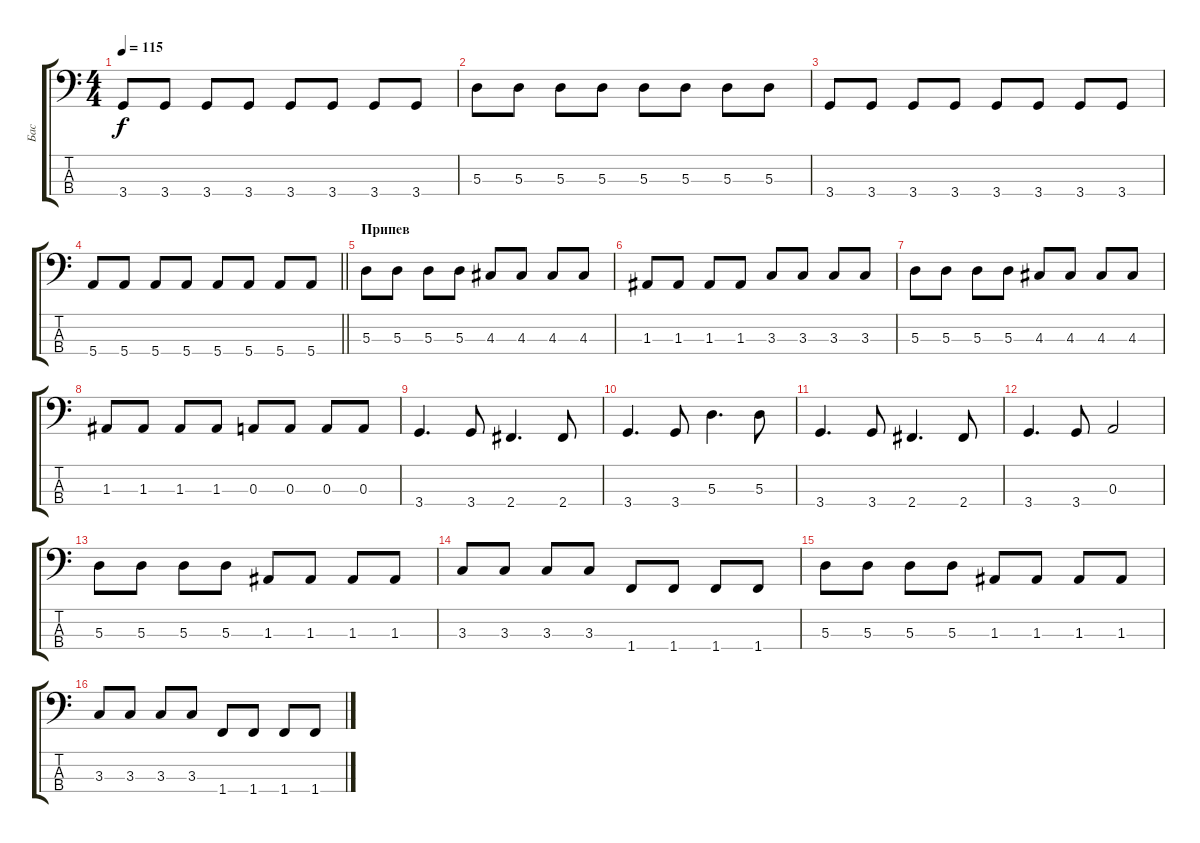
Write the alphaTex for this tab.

\track ("Бас" "Бас") {instrument electricbasspick}
\staff {score tabs}
\tuning (G2 D2 A1 E1) {hide}
\ts (4 4)
\tempo 115
\clef f4
\ks c
3.4.8{dy f} 3.4.8 3.4.8 3.4.8 3.4.8 3.4.8 3.4.8 3.4.8 |
5.3.8 5.3.8 5.3.8 5.3.8 5.3.8 5.3.8 5.3.8 5.3.8 |
3.4.8 3.4.8 3.4.8 3.4.8 3.4.8 3.4.8 3.4.8 3.4.8 |
\barLineRight lightlight
5.4.8 5.4.8 5.4.8 5.4.8 5.4.8 5.4.8 5.4.8 5.4.8 |
\section ("" "Припев")
5.3.8 5.3.8 5.3.8 5.3.8 4.3.8 4.3.8 4.3.8 4.3.8 |
1.3.8 1.3.8 1.3.8 1.3.8 3.3.8 3.3.8 3.3.8 3.3.8 |
5.3.8 5.3.8 5.3.8 5.3.8 4.3.8 4.3.8 4.3.8 4.3.8 |
1.3.8 1.3.8 1.3.8 1.3.8 0.3.8 0.3.8 0.3.8 0.3.8 |
3.4.4{d} 3.4.8 2.4.4{d} 2.4.8 |
3.4.4{d} 3.4.8 5.3.4{d} 5.3.8 |
3.4.4{d} 3.4.8 2.4.4{d} 2.4.8 |
3.4.4{d} 3.4.8 0.3.2 |
5.3.8 5.3.8 5.3.8 5.3.8 1.3.8 1.3.8 1.3.8 1.3.8 |
3.3.8 3.3.8 3.3.8 3.3.8 1.4.8 1.4.8 1.4.8 1.4.8 |
5.3.8 5.3.8 5.3.8 5.3.8 1.3.8 1.3.8 1.3.8 1.3.8 |
3.3.8 3.3.8 3.3.8 3.3.8 1.4.8 1.4.8 1.4.8 1.4.8
